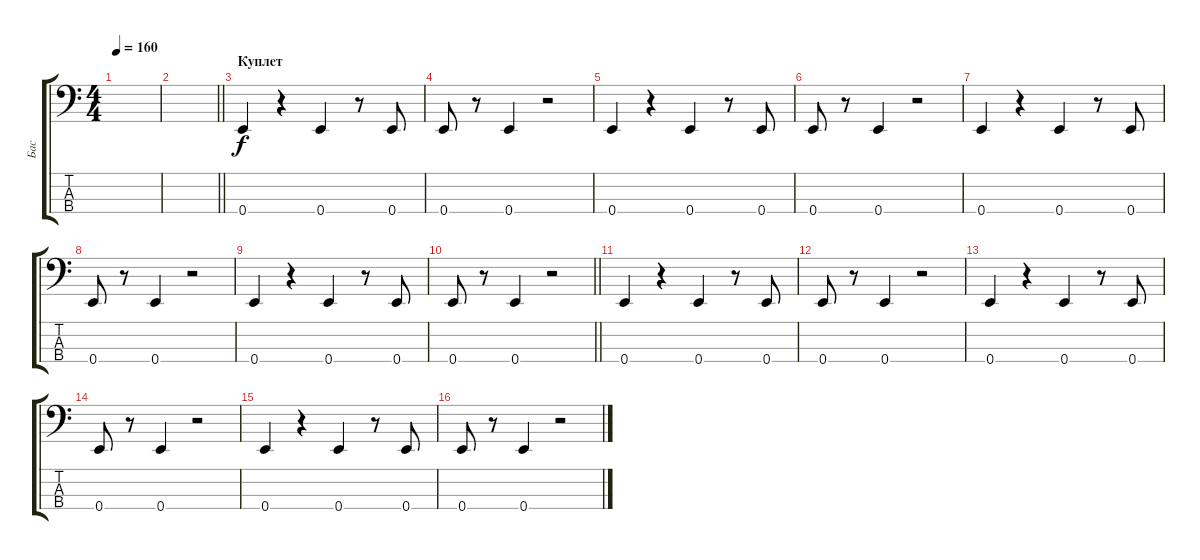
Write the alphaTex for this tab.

\track ("Бас" "Бас") {instrument electricbassfinger}
\staff {score tabs}
\tuning (G2 D2 A1 E1) {hide}
\ts (4 4)
\tempo 160
\clef f4
\ks c
|
\barLineRight lightlight
|
\section ("" "Куплет")
0.4.4 r.4 0.4.4 r.8 0.4.8 |
0.4.8 r.8 0.4.4 r.2 |
0.4.4 r.4 0.4.4 r.8 0.4.8 |
0.4.8 r.8 0.4.4 r.2 |
0.4.4 r.4 0.4.4 r.8 0.4.8 |
0.4.8 r.8 0.4.4 r.2 |
0.4.4 r.4 0.4.4 r.8 0.4.8 |
\barLineRight lightlight
0.4.8 r.8 0.4.4 r.2 |
\section ("" " ")
0.4.4 r.4 0.4.4 r.8 0.4.8 |
0.4.8 r.8 0.4.4 r.2 |
0.4.4 r.4 0.4.4 r.8 0.4.8 |
0.4.8 r.8 0.4.4 r.2 |
0.4.4 r.4 0.4.4 r.8 0.4.8 |
0.4.8 r.8 0.4.4 r.2
